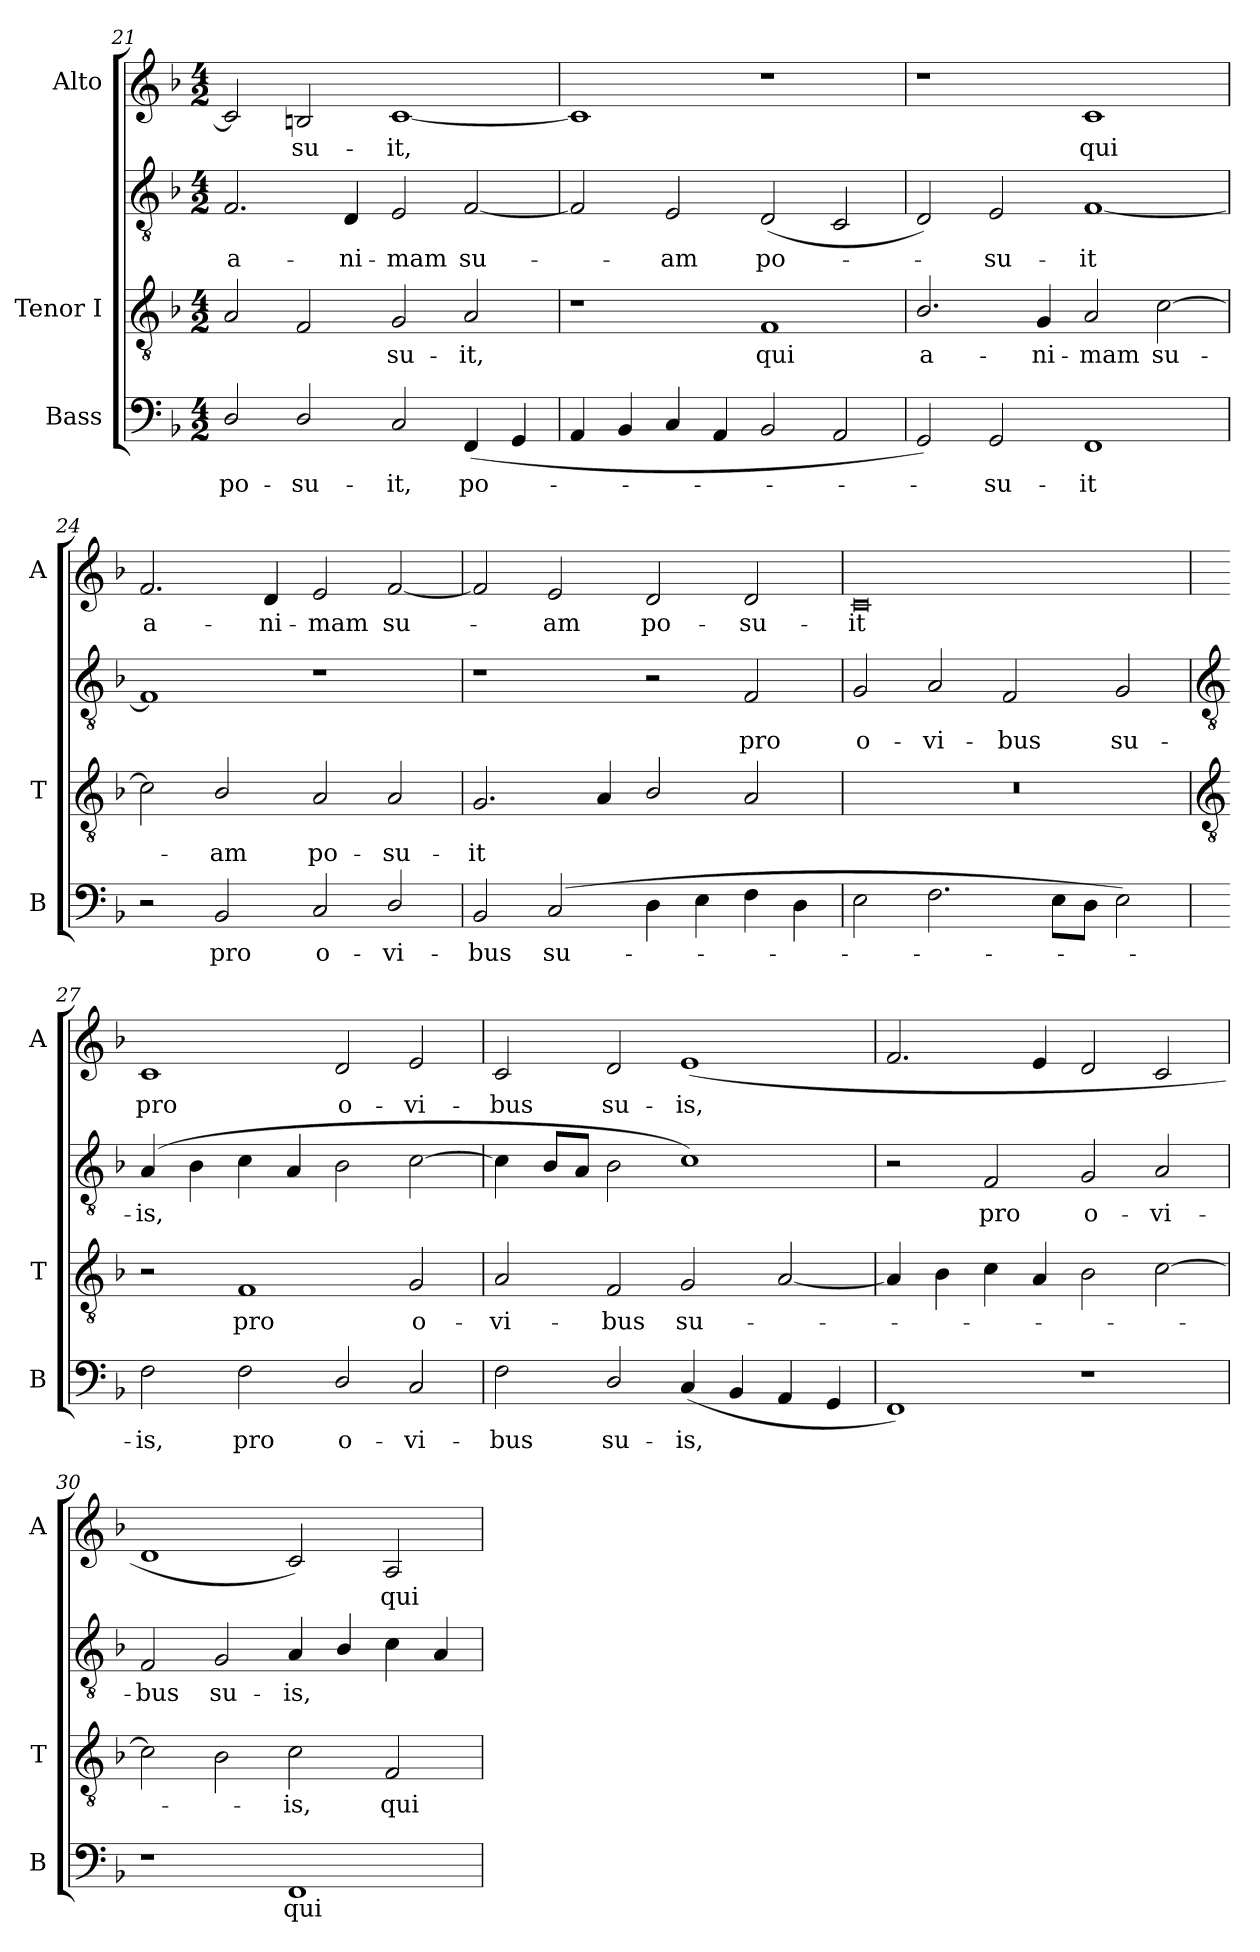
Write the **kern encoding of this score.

**kern	**text	**kern	**text	**kern	**text	**kern	**text
*part3	*part3	*part2	*part2	*part2	*part2	*part1	*part1
*staff4	*staff4	*staff3	*staff3	*staff2	*staff2	*staff1	*staff1
*I"Bass	*	*I"Tenor I	*	*	*	*I"Alto	*
*I'B	*	*I'T	*	*	*	*I'A	*
!!LO:LB:g=z
*clefF4	*	*clefGv2	*	*clefGv2	*	*clefG2	*
*k[b-]	*	*k[b-]	*	*k[b-]	*	*k[b-]	*
*F:	*	*F:	*	*F:	*	*F:	*
*M4/2	*	*M4/2	*	*M4/2	*	*M4/2	*
=21	=21	=21	=21	=21	=21	=21	=21
!	!LO:LY:b	!	!	!	!LO:LY:b	!	!
2D/	po-	2A	.	2.F	a-	2c]	.
!	!LO:LY:b	!	!	!	!	!	!LO:LY:b
2D/	-su-	2F	.	.	.	2Bn	su-
!	!	!	!	!	!LO:LY:b	!	!
.	.	.	.	4D	-ni-	.	.
!	!LO:LY:b	!	!LO:LY:b	!	!LO:LY:b	!	!LO:LY:b
2C	-it,	2G	su-	2E	-mam	[1c	-it,
!	!LO:LY:b	!	!LO:LY:b	!	!LO:LY:b	!	!
(<4FF	po-	2A	-it,	[2F	su-	.	.
4GG	.	.	.	.	.	.	.
=22	=22	=22	=22	=22	=22	=22	=22
4AA	.	1r	.	2F]	.	1c]	.
4BB-	.	.	.	.	.	.	.
!	!	!	!	!	!LO:LY:b	!	!
4C	.	.	.	2E	am	.	.
4AA	.	.	.	.	.	.	.
!	!	!	!LO:LY:b	!	!LO:LY:b	!	!
2BB-	.	1F	-qui	(<2D	po-	1r	.
2AA	.	.	.	2C	.	.	.
=23	=23	=23	=23	=23	=23	=23	=23
!	!	!	!LO:LY:b	!	!	!	!
2GG)	.	2.B-/	a-	2D)	.	1r	.
!	!LO:LY:b	!	!	!	!LO:LY:b	!	!
2GG	su-	.	.	2E	su-	.	.
!	!	!	!LO:LY:b	!	!	!	!
.	.	4G	-ni-	.	.	.	.
!	!LO:LY:b	!	!LO:LY:b	!	!LO:LY:b	!	!LO:LY:b
1FF	-it	2A	-mam	[1F	-it	1c	qui
!	!	!	!LO:LY:b	!	!	!	!
.	.	[2c	su-	.	.	.	.
=24	=24	=24	=24	=24	=24	=24	=24
!	!	!	!	!	!	!	!LO:LY:b
2r	.	2c]	.	1F]	.	2.f	a-
!	!LO:LY:b	!	!LO:LY:b	!	!	!	!
2BB-	pro	2B-/	am	.	.	.	.
!	!	!	!	!	!	!	!LO:LY:b
.	.	.	.	.	.	4d	-ni-
!	!LO:LY:b	!	!LO:LY:b	!	!	!	!LO:LY:b
2C	o-	2A	po-	1r	.	2e	-mam
!	!LO:LY:b	!	!LO:LY:b	!	!	!	!LO:LY:b
2D/	-vi-	2A	-su-	.	.	[2f	su-
=25	=25	=25	=25	=25	=25	=25	=25
!	!LO:LY:b	!	!LO:LY:b	!	!	!	!
2BB-	-bus	2.G	it	1r	.	2f]	.
!	!LO:LY:b	!	!	!	!	!	!LO:LY:b
(>2C	su-	.	.	.	.	2e	am
.	.	4A	.	.	.	.	.
!	!	!	!	!	!	!	!LO:LY:b
4D	.	2B-/	.	2r	.	2d	po-
4E	.	.	.	.	.	.	.
!	!	!	!	!	!LO:LY:b	!	!LO:LY:b
4F	.	2A	.	2F	-pro	2d	-su-
4D	.	.	.	.	.	.	.
=26	=26	=26	=26	=26	=26	=26	=26
!	!	!	!	!	!LO:LY:b	!	!LO:LY:b
2E	.	0r	.	2G	o-	0c	-it
!	!	!	!	!	!LO:LY:b	!	!
2.F	.	.	.	2A	-vi-	.	.
!	!	!	!	!	!LO:LY:b	!	!
.	.	.	.	2F	-bus	.	.
8EL	.	.	.	.	.	.	.
8DJ	.	.	.	.	.	.	.
!	!	!	!	!	!LO:LY:b	!	!
2E)	.	.	.	2G	su-	.	.
!!LO:LB:g=z
=27	=27	=27	=27	=27	=27	=27	=27
*	*	*clefGv2	*	*clefGv2	*	*	*
!	!LO:LY:b	!	!	!	!LO:LY:b	!	!LO:LY:b
2F	is,	2r	.	(>4A	-is,	1c	pro
.	.	.	.	4B-	.	.	.
!	!LO:LY:b	!	!LO:LY:b	!	!	!	!
2F	pro	1F	pro	4c	.	.	.
.	.	.	.	4A	.	.	.
!	!LO:LY:b	!	!	!	!	!	!LO:LY:b
2D/	o-	.	.	2B-	.	2d	o-
!	!LO:LY:b	!	!LO:LY:b	!	!	!	!LO:LY:b
2C	-vi-	2G	o-	[2c	.	2e	-vi-
=28	=28	=28	=28	=28	=28	=28	=28
!	!LO:LY:b	!	!LO:LY:b	!	!	!	!LO:LY:b
2F	-bus	2A	-vi-	4c]	.	2c	-bus
.	.	.	.	8B-L	.	.	.
.	.	.	.	8AJ	.	.	.
!	!LO:LY:b	!	!LO:LY:b	!	!	!	!LO:LY:b
2D/	su-	2F	-bus	2B-	.	2d	su-
!	!LO:LY:b	!	!LO:LY:b	!	!	!	!LO:LY:b
(<4C	-is,	2G	su-	1c)	.	(<1e	-is,
4BB-	.	.	.	.	.	.	.
4AA	.	[2A	.	.	.	.	.
4GG	.	.	.	.	.	.	.
=29	=29	=29	=29	=29	=29	=29	=29
1FF)	.	4A]	.	2r	.	2.f	.
.	.	4B-	.	.	.	.	.
!	!	!	!	!	!LO:LY:b	!	!
.	.	4c	.	2F	pro	.	.
.	.	4A	.	.	.	4e	.
!	!	!	!	!	!LO:LY:b	!	!
1r	.	2B-	.	2G	o-	2d	.
!	!	!	!	!	!LO:LY:b	!	!
.	.	[2c	.	2A	-vi-	2c	.
=30	=30	=30	=30	=30	=30	=30	=30
!	!	!	!	!	!LO:LY:b	!	!
1r	.	2c]	.	2F	-bus	1d	.
!	!	!	!	!	!LO:LY:b	!	!
.	.	2B-	.	2G	su-	.	.
!	!LO:LY:b	!	!LO:LY:b	!	!LO:LY:b	!	!
1FF	qui	2c	is,	4A	-is,	2c)	.
.	.	.	.	4B-/	.	.	.
!	!	!	!LO:LY:b	!	!	!	!LO:LY:b
.	.	2F	qui	4c	.	2A	qui
.	.	.	.	4A/	.	.	.
=	=	=	=	=	=	=	=
*-	*-	*-	*-	*-	*-	*-	*-
